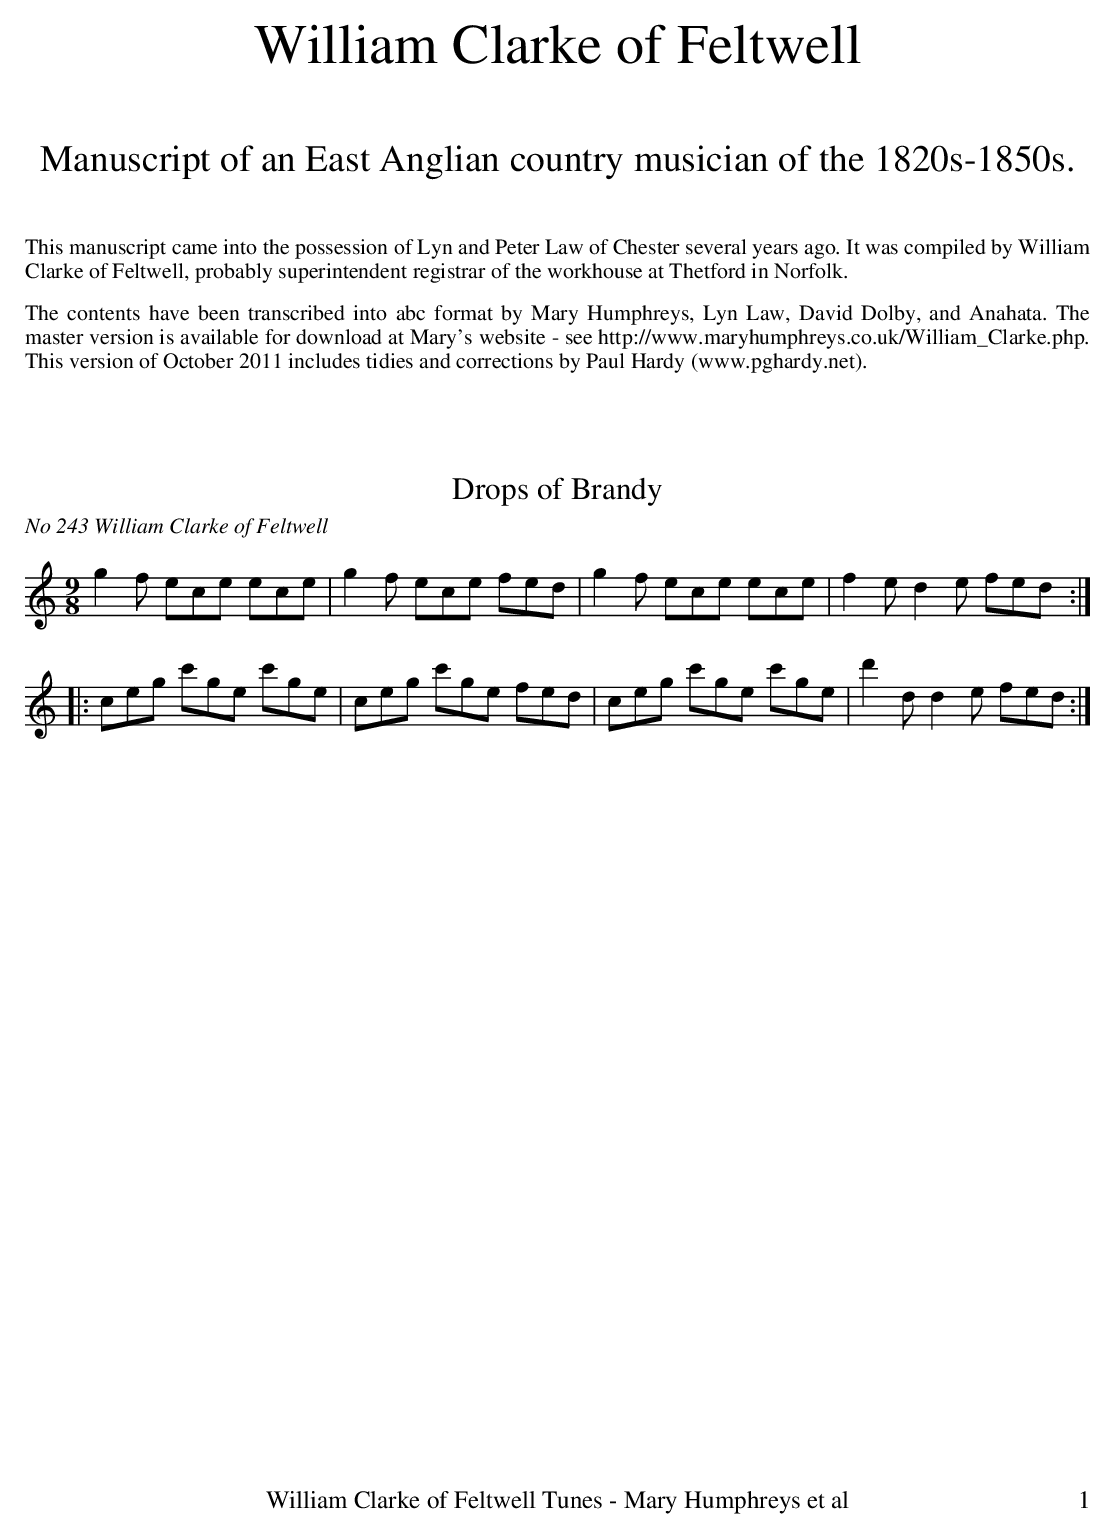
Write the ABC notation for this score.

X:1
T:Drops of Brandy
O:No 243 William Clarke of Feltwell
M:9/8
L:1/8
K:C
g2f ece ece|g2f ece fed|g2f ece ece|f2e d2e fed:|
|:ceg c'ge c'ge|ceg c'ge fed|ceg c'ge c'ge|d'2d d2e fed:|
